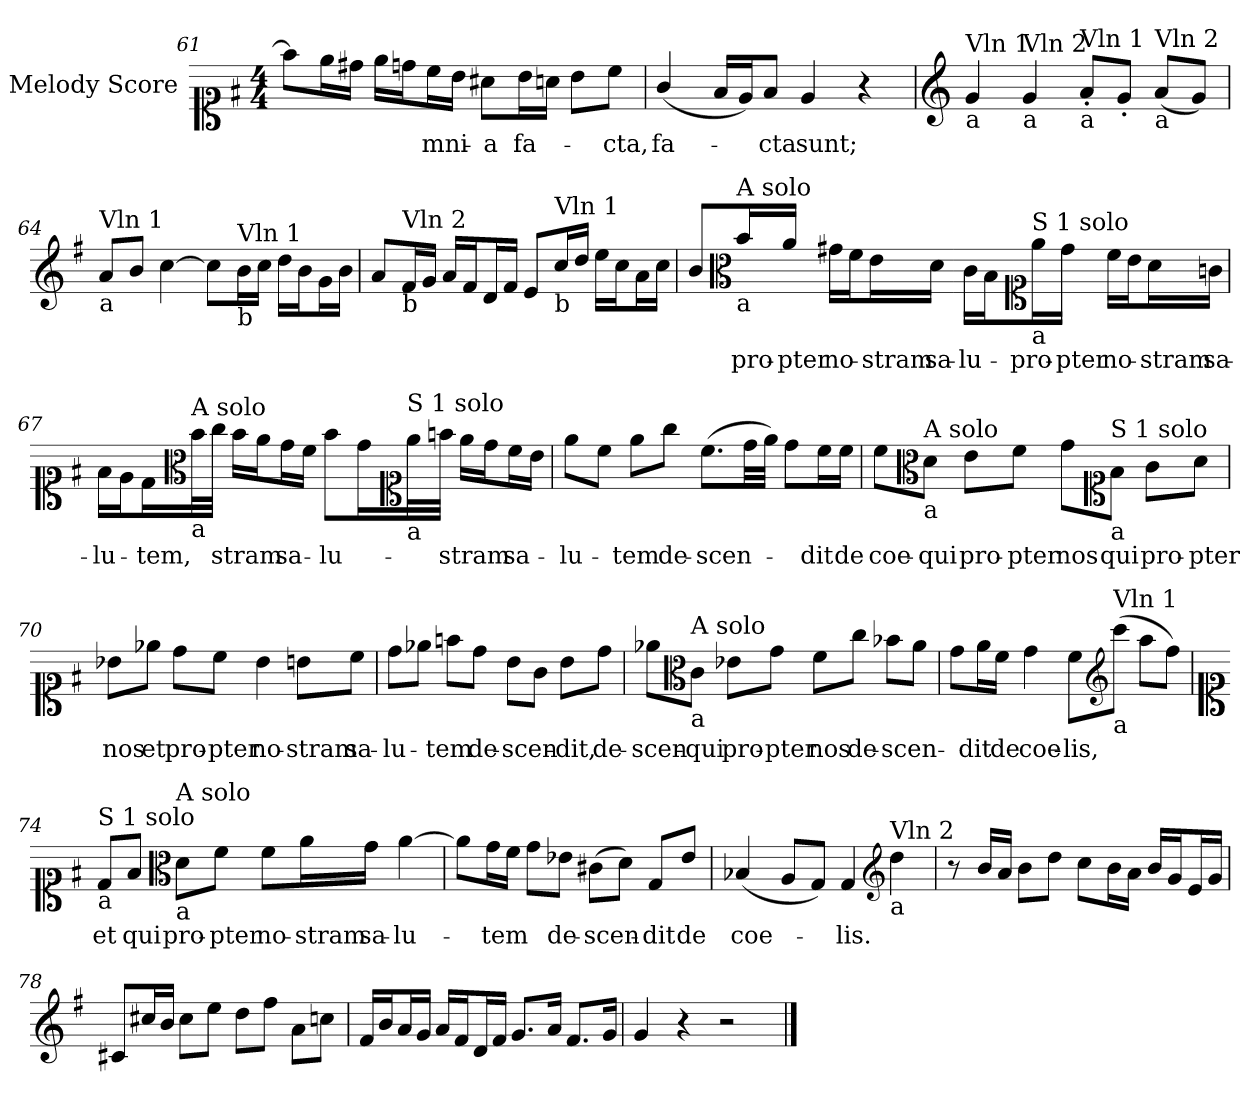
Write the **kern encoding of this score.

**kern	**text
*part1	*part1
*staff1	*staff1
*I"Melody Score	*
*clefC1	*
*k[f#]	*
*M4/4	*
=61	=61
8ff#\L]	.
16ee\L	.
16dd#X\JJ	.
16ee\LL	.
16ddn\J	.
!	!LO:LY:b
16cc\L	-mni-
16b\JJ	.
!	!LO:LY:b
8a#X\L	-a
!	!LO:LY:b
16b\L	fa-
16an\JJ	.
8b\L	.
!	!LO:LY:b
8cc\J	-cta,
=62	=62
!	!LO:LY:b
(4g/	fa-
16f#/LL	.
16e/J)	.
!	!LO:LY:b
8f#/J	-cta
!	!LO:LY:b
4e/	sunt;
4r	.
=63	=63
*clefG2	*
!LO:TX:a:t=Vln 1	!
!LO:TX:b:t=a	!
4g/	.
!LO:TX:a:t=Vln 2	!
!LO:TX:b:t=a	!
4g/	.
!LO:TX:a:t=Vln 1	!
!LO:TX:b:t=a	!
8a'/L	.
8g'/J	.
!LO:TX:a:t=Vln 2	!
!LO:TX:b:t=a	!
(8a/L	.
8g/J)	.
=64	=64
!LO:TX:a:t=Vln 1	!
!LO:TX:b:t=a	!
8a/L	.
8b/J	.
[4cc\	.
8cc\L]	.
!LO:TX:a:t=Vln 1	!
!LO:TX:b:t=b	!
16b\L	.
16cc\JJ	.
16dd\LL	.
16b\J	.
16g\L	.
16b\JJ	.
=65	=65
8a/L	.
!LO:TX:a:t=Vln 2	!
!LO:TX:b:t=b	!
16f#/L	.
16g/JJ	.
16a/LL	.
16f#/J	.
16d/L	.
16f#/JJ	.
8e/L	.
!LO:TX:a:t=Vln 1	!
!LO:TX:b:t=b	!
16cc/L	.
16dd/JJ	.
16ee\LL	.
16cc\J	.
16a\L	.
16cc\JJ	.
=66	=66
8b/L	.
*clefC3	*
!LO:TX:a:t=A solo	!
!LO:TX:b:t=a	!
!	!LO:LY:b
16b/L	pro-
!	!LO:LY:b
16a/JJ	-pter
!	!LO:LY:b
16g#X\LL	no-
16f#\J	.
!	!LO:LY:b
16e\L	-stram
!	!LO:LY:b
16d\JJ	sa-
!	!LO:LY:b
16c\LL	-lu-
16B\J	.
*clefC1	*
!LO:TX:a:t=S 1 solo	!
!LO:TX:b:t=a	!
!	!LO:LY:b
16ee\L	pro-
!	!LO:LY:b
16dd\JJ	-pter
!	!LO:LY:b
16cc\LL	no-
16b\J	.
!	!LO:LY:b
16a\L	-stram
!	!LO:LY:b
16g\JJ	sa-
=67	=67
!	!LO:LY:b
16f#\LL	-lu-
16e\J	.
!	!LO:LY:b
16d\L	-tem,
*clefC3	*
!LO:TX:a:t=A solo	!
!LO:TX:b:t=a	!
32b\L	.
32cc\JJJ	.
!	!LO:LY:b
16b\LL	-stram
16a\J	.
!	!LO:LY:b
16g\L	sa-
16f#\JJ	.
!	!LO:LY:b
8b\L	-lu-
16g\L	.
*clefC1	*
!LO:TX:a:t=S 1 solo	!
!LO:TX:b:t=a	!
32ee\L	.
32ffn\JJJ	.
!	!LO:LY:b
16ee\LL	-stram
16dd\J	.
!	!LO:LY:b
16cc\L	sa-
16b\JJ	.
=68	=68
!	!LO:LY:b
8ee\L	-lu-
8cc\J	.
!	!LO:LY:b
8ee\L	-tem
!	!LO:LY:b
8gg\J	de-
!	!LO:LY:b
(8.cc\L	-scen-
32dd\LL	.
32ee\JJJ)	.
8dd\L	.
!	!LO:LY:b
16cc\L	-dit
!	!LO:LY:b
16cc\JJ	de
=69	=69
!	!LO:LY:b
8cc\L	coe-
*clefC3	*
!LO:TX:a:t=A solo	!
!LO:TX:b:t=a	!
!	!LO:LY:b
8d\J	qui
!	!LO:LY:b
8e\L	pro-
!	!LO:LY:b
8f#\J	-pter
!	!LO:LY:b
8g\L	nos
*clefC1	*
!LO:TX:a:t=S 1 solo	!
!LO:TX:b:t=a	!
!	!LO:LY:b
8f#\J	qui
!	!LO:LY:b
8g\L	pro-
!	!LO:LY:b
8a\J	-pter
=70	=70
!	!LO:LY:b
8b-X\L	nos
!	!LO:LY:b
8ee-X\J	et
!	!LO:LY:b
8dd\L	pro-
!	!LO:LY:b
8cc\J	-pter
!	!LO:LY:b
4b-\	no-
!	!LO:LY:b
8bn\L	-stram
!	!LO:LY:b
8cc\J	sa-
=71	=71
!	!LO:LY:b
8dd\L	-lu-
8ee-X\J	.
!	!LO:LY:b
8ffn\L	-tem
!	!LO:LY:b
8dd\J	de-
!	!LO:LY:b
8b\L	-scen-
8g\J	.
!	!LO:LY:b
8b\L	-dit,
!	!LO:LY:b
8dd\J	de-
=72	=72
!	!LO:LY:b
8ee-X\L	-scen-
*clefC3	*
!LO:TX:a:t=A solo	!
!LO:TX:b:t=a	!
!	!LO:LY:b
8c\J	qui
!	!LO:LY:b
8e-X\L	pro-
!	!LO:LY:b
8g\J	-pter
!	!LO:LY:b
8f#\L	nos
!	!LO:LY:b
8cc\J	de-
!	!LO:LY:b
8b-X\L	-scen-
8a\J	.
=73	=73
8g\L	.
!	!LO:LY:b
16a\L	-dit
!	!LO:LY:b
16f#\JJ	de
!	!LO:LY:b
4g\	coe-
!	!LO:LY:b
8f#\L	-lis,
*clefG2	*
!LO:TX:a:t=Vln 1	!
!LO:TX:b:t=a	!
(8ccc\J	.
8aa\L	.
8ff#\J)	.
=74	=74
*clefC1	*
!LO:TX:a:t=S 1 solo	!
!LO:TX:b:t=a	!
!	!LO:LY:b
8d/L	et
!	!LO:LY:b
8f#/J	qui
*clefC3	*
!LO:TX:a:t=A solo	!
!LO:TX:b:t=a	!
!	!LO:LY:b
8d\L	pro-
!	!LO:LY:b
8f#\J	-pter
!	!LO:LY:b
8f#\L	no-
!	!LO:LY:b
16a\L	-stram
!	!LO:LY:b
16g\JJ	sa-
!	!LO:LY:b
[4a\	-lu-
=75	=75
8a\L]	.
!	!LO:LY:b
16g\L	-tem
16f#\JJ	.
8g\L	.
!	!LO:LY:b
8e-X\J	de-
!	!LO:LY:b
(8c#X\L	-scen-
8d\J)	.
!	!LO:LY:b
8G/L	-dit
!	!LO:LY:b
8e-/J	de
=76	=76
!	!LO:LY:b
(4B-X/	coe-
8A/L	.
8G/J)	.
!	!LO:LY:b
4G/	-lis.
*clefG2	*
!LO:TX:a:t=Vln 2	!
!LO:TX:b:t=a	!
4dd\	.
=77	=77
8r	.
16b/LL	.
16a/JJ	.
8b\L	.
8dd\J	.
8cc\L	.
16b\L	.
16a\JJ	.
16b/LL	.
16g/J	.
16e/L	.
16g/JJ	.
=78	=78
8c#X/L	.
16cc#X/L	.
16b/JJ	.
8cc#\L	.
8ee\J	.
8dd\L	.
8ff#\J	.
8a\L	.
8ccn\J	.
=79	=79
16f#/LL	.
16b/J	.
16a/L	.
16g/JJ	.
16a/LL	.
16f#/J	.
16d/L	.
16f#/JJ	.
8.g/L	.
16a/Jk	.
8.f#/L	.
16g/Jk	.
=80	=80
4g/	.
4r	.
2r	.
==	==
*-	*-
